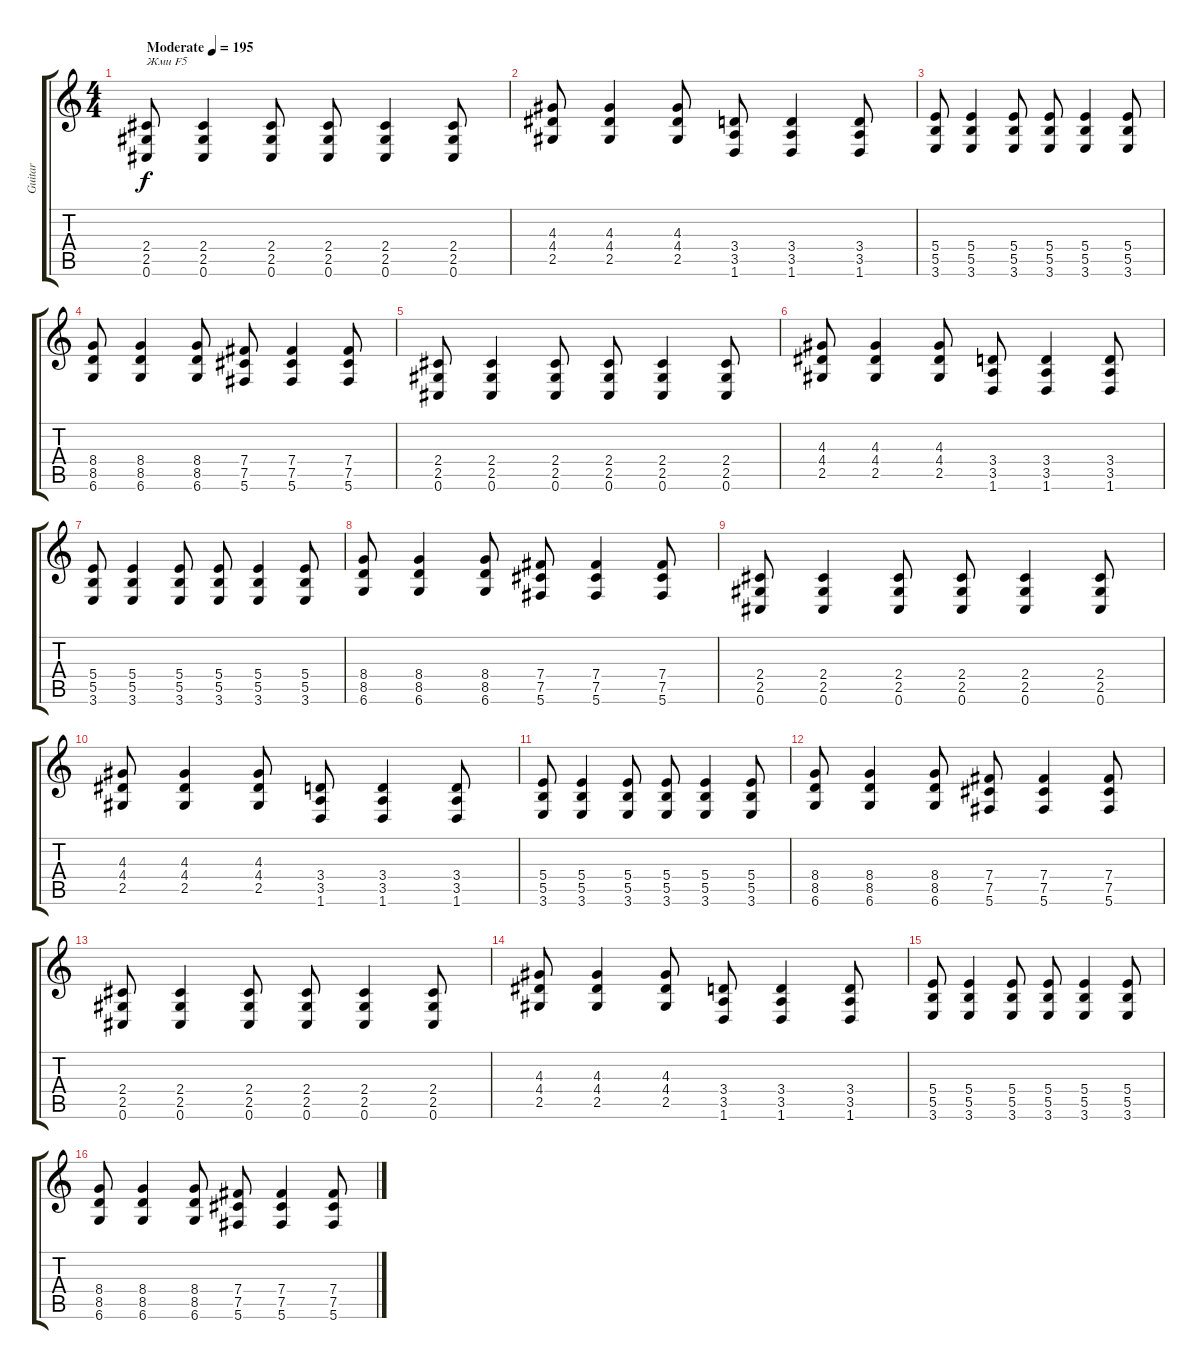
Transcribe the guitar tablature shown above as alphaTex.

\track ("Guitar" "Guitar") {instrument distortionguitar}
\staff {score tabs}
\tuning (Db4 Ab3 E3 B2 Gb2 Db2) {hide}
\ts (4 4)
\tempo (195 "Moderate")
\clef g2
\ks c
(2.4 2.5 0.6).8{txt "Жми F5 " dy f instrument distortionguitar} (2.4 2.5 0.6).4 (2.4 2.5 0.6).8 (2.4 2.5 0.6).8 (2.4 2.5 0.6).4 (2.4 2.5 0.6).8 |
(4.3 4.4 2.5).8 (4.3 4.4 2.5).4 (4.3 4.4 2.5).8 (3.4 3.5 1.6).8 (3.4 3.5 1.6).4 (3.4 3.5 1.6).8 |
(5.4 5.5 3.6).8 (5.4 5.5 3.6).4 (5.4 5.5 3.6).8 (5.4 5.5 3.6).8 (5.4 5.5 3.6).4 (5.4 5.5 3.6).8 |
(8.4 8.5 6.6).8 (8.4 8.5 6.6).4 (8.4 8.5 6.6).8 (7.4 7.5 5.6).8 (7.4 7.5 5.6).4 (7.4 7.5 5.6).8 |
(2.4 2.5 0.6).8 (2.4 2.5 0.6).4 (2.4 2.5 0.6).8 (2.4 2.5 0.6).8 (2.4 2.5 0.6).4 (2.4 2.5 0.6).8 |
(4.3 4.4 2.5).8 (4.3 4.4 2.5).4 (4.3 4.4 2.5).8 (3.4 3.5 1.6).8 (3.4 3.5 1.6).4 (3.4 3.5 1.6).8 |
(5.4 5.5 3.6).8 (5.4 5.5 3.6).4 (5.4 5.5 3.6).8 (5.4 5.5 3.6).8 (5.4 5.5 3.6).4 (5.4 5.5 3.6).8 |
(8.4 8.5 6.6).8 (8.4 8.5 6.6).4 (8.4 8.5 6.6).8 (7.4 7.5 5.6).8 (7.4 7.5 5.6).4 (7.4 7.5 5.6).8 |
(2.4 2.5 0.6).8 (2.4 2.5 0.6).4 (2.4 2.5 0.6).8 (2.4 2.5 0.6).8 (2.4 2.5 0.6).4 (2.4 2.5 0.6).8 |
(4.3 4.4 2.5).8 (4.3 4.4 2.5).4 (4.3 4.4 2.5).8 (3.4 3.5 1.6).8 (3.4 3.5 1.6).4 (3.4 3.5 1.6).8 |
(5.4 5.5 3.6).8 (5.4 5.5 3.6).4 (5.4 5.5 3.6).8 (5.4 5.5 3.6).8 (5.4 5.5 3.6).4 (5.4 5.5 3.6).8 |
(8.4 8.5 6.6).8 (8.4 8.5 6.6).4 (8.4 8.5 6.6).8 (7.4 7.5 5.6).8 (7.4 7.5 5.6).4 (7.4 7.5 5.6).8 |
(2.4 2.5 0.6).8 (2.4 2.5 0.6).4 (2.4 2.5 0.6).8 (2.4 2.5 0.6).8 (2.4 2.5 0.6).4 (2.4 2.5 0.6).8 |
(4.3 4.4 2.5).8 (4.3 4.4 2.5).4 (4.3 4.4 2.5).8 (3.4 3.5 1.6).8 (3.4 3.5 1.6).4 (3.4 3.5 1.6).8 |
(5.4 5.5 3.6).8 (5.4 5.5 3.6).4 (5.4 5.5 3.6).8 (5.4 5.5 3.6).8 (5.4 5.5 3.6).4 (5.4 5.5 3.6).8 |
(8.4 8.5 6.6).8 (8.4 8.5 6.6).4 (8.4 8.5 6.6).8 (7.4 7.5 5.6).8 (7.4 7.5 5.6).4 (7.4 7.5 5.6).8
